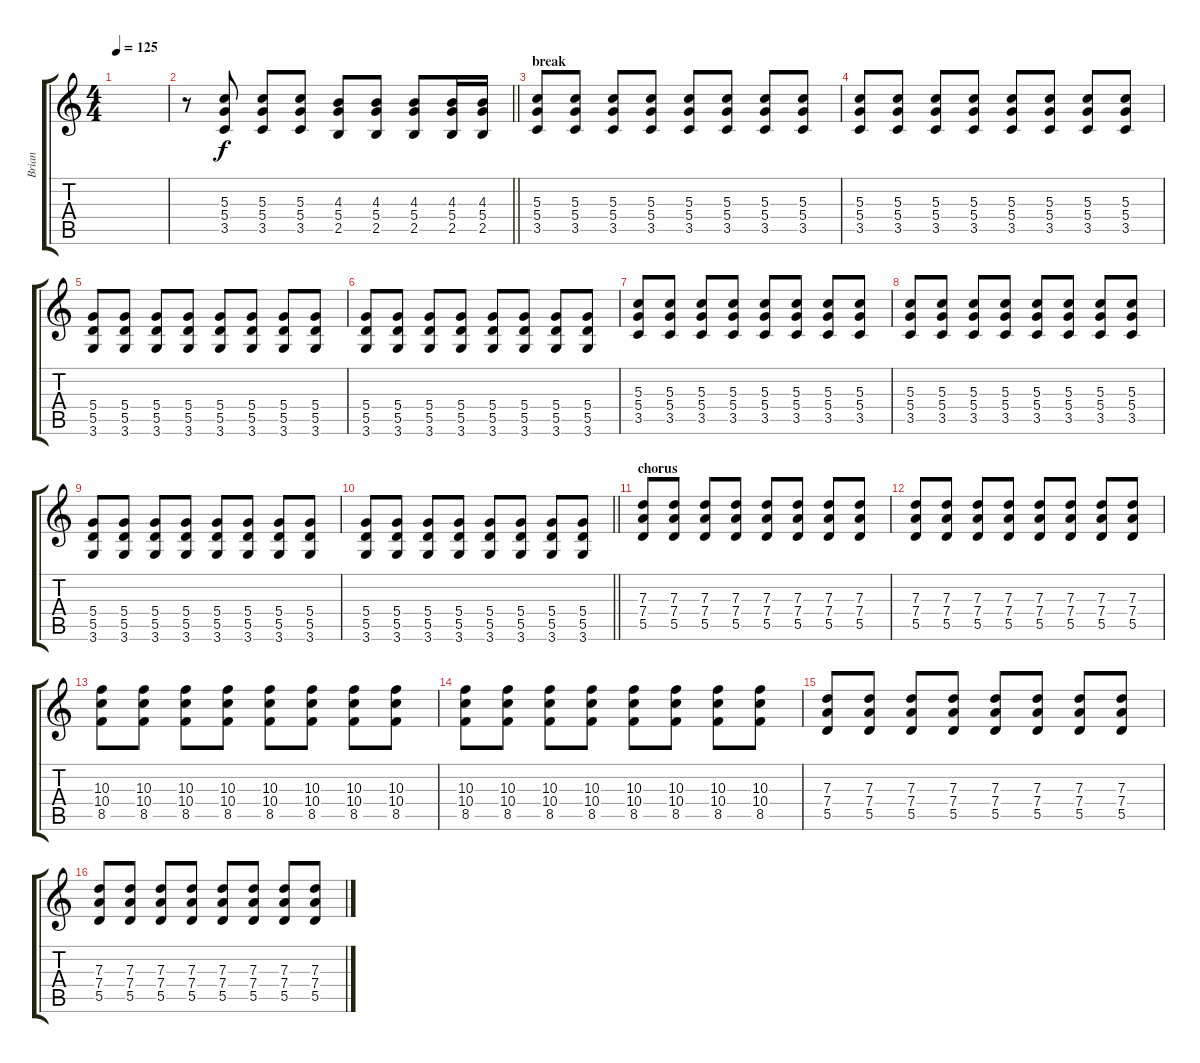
\track ("Brian" "Brian") {instrument overdrivenguitar}
\staff {score tabs}
\tuning (E4 B3 G3 D3 A2 E2) {hide}
\ts (4 4)
\tempo 125
\clef g2
\ks c
|
\barLineRight lightlight
r.8 (5.3 5.4 3.5).8 (5.3 5.4 3.5).8 (5.3 5.4 3.5).8 (4.3 5.4 2.5).8 (4.3 5.4 2.5).8 (4.3 5.4 2.5).8 (4.3 5.4 2.5).16 (4.3 5.4 2.5).16 |
\section ("" "break")
(5.3 5.4 3.5).8 (5.3 5.4 3.5).8 (5.3 5.4 3.5).8 (5.3 5.4 3.5).8 (5.3 5.4 3.5).8 (5.3 5.4 3.5).8 (5.3 5.4 3.5).8 (5.3 5.4 3.5).8 |
(5.3 5.4 3.5).8 (5.3 5.4 3.5).8 (5.3 5.4 3.5).8 (5.3 5.4 3.5).8 (5.3 5.4 3.5).8 (5.3 5.4 3.5).8 (5.3 5.4 3.5).8 (5.3 5.4 3.5).8 |
(5.4 5.5 3.6).8 (5.4 5.5 3.6).8 (5.4 5.5 3.6).8 (5.4 5.5 3.6).8 (5.4 5.5 3.6).8 (5.4 5.5 3.6).8 (5.4 5.5 3.6).8 (5.4 5.5 3.6).8 |
(5.4 5.5 3.6).8 (5.4 5.5 3.6).8 (5.4 5.5 3.6).8 (5.4 5.5 3.6).8 (5.4 5.5 3.6).8 (5.4 5.5 3.6).8 (5.4 5.5 3.6).8 (5.4 5.5 3.6).8 |
(5.3 5.4 3.5).8 (5.3 5.4 3.5).8 (5.3 5.4 3.5).8 (5.3 5.4 3.5).8 (5.3 5.4 3.5).8 (5.3 5.4 3.5).8 (5.3 5.4 3.5).8 (5.3 5.4 3.5).8 |
(5.3 5.4 3.5).8 (5.3 5.4 3.5).8 (5.3 5.4 3.5).8 (5.3 5.4 3.5).8 (5.3 5.4 3.5).8 (5.3 5.4 3.5).8 (5.3 5.4 3.5).8 (5.3 5.4 3.5).8 |
(5.4 5.5 3.6).8 (5.4 5.5 3.6).8 (5.4 5.5 3.6).8 (5.4 5.5 3.6).8 (5.4 5.5 3.6).8 (5.4 5.5 3.6).8 (5.4 5.5 3.6).8 (5.4 5.5 3.6).8 |
\barLineRight lightlight
(5.4 5.5 3.6).8 (5.4 5.5 3.6).8 (5.4 5.5 3.6).8 (5.4 5.5 3.6).8 (5.4 5.5 3.6).8 (5.4 5.5 3.6).8 (5.4 5.5 3.6).8 (5.4 5.5 3.6).8 |
\section ("" "chorus")
(7.3 7.4 5.5).8 (7.3 7.4 5.5).8 (7.3 7.4 5.5).8 (7.3 7.4 5.5).8 (7.3 7.4 5.5).8 (7.3 7.4 5.5).8 (7.3 7.4 5.5).8 (7.3 7.4 5.5).8 |
(7.3 7.4 5.5).8 (7.3 7.4 5.5).8 (7.3 7.4 5.5).8 (7.3 7.4 5.5).8 (7.3 7.4 5.5).8 (7.3 7.4 5.5).8 (7.3 7.4 5.5).8 (7.3 7.4 5.5).8 |
(10.3 10.4 8.5).8 (10.3 10.4 8.5).8 (10.3 10.4 8.5).8 (10.3 10.4 8.5).8 (10.3 10.4 8.5).8 (10.3 10.4 8.5).8 (10.3 10.4 8.5).8 (10.3 10.4 8.5).8 |
(10.3 10.4 8.5).8 (10.3 10.4 8.5).8 (10.3 10.4 8.5).8 (10.3 10.4 8.5).8 (10.3 10.4 8.5).8 (10.3 10.4 8.5).8 (10.3 10.4 8.5).8 (10.3 10.4 8.5).8 |
(7.3 7.4 5.5).8 (7.3 7.4 5.5).8 (7.3 7.4 5.5).8 (7.3 7.4 5.5).8 (7.3 7.4 5.5).8 (7.3 7.4 5.5).8 (7.3 7.4 5.5).8 (7.3 7.4 5.5).8 |
(7.3 7.4 5.5).8 (7.3 7.4 5.5).8 (7.3 7.4 5.5).8 (7.3 7.4 5.5).8 (7.3 7.4 5.5).8 (7.3 7.4 5.5).8 (7.3 7.4 5.5).8 (7.3 7.4 5.5).8
